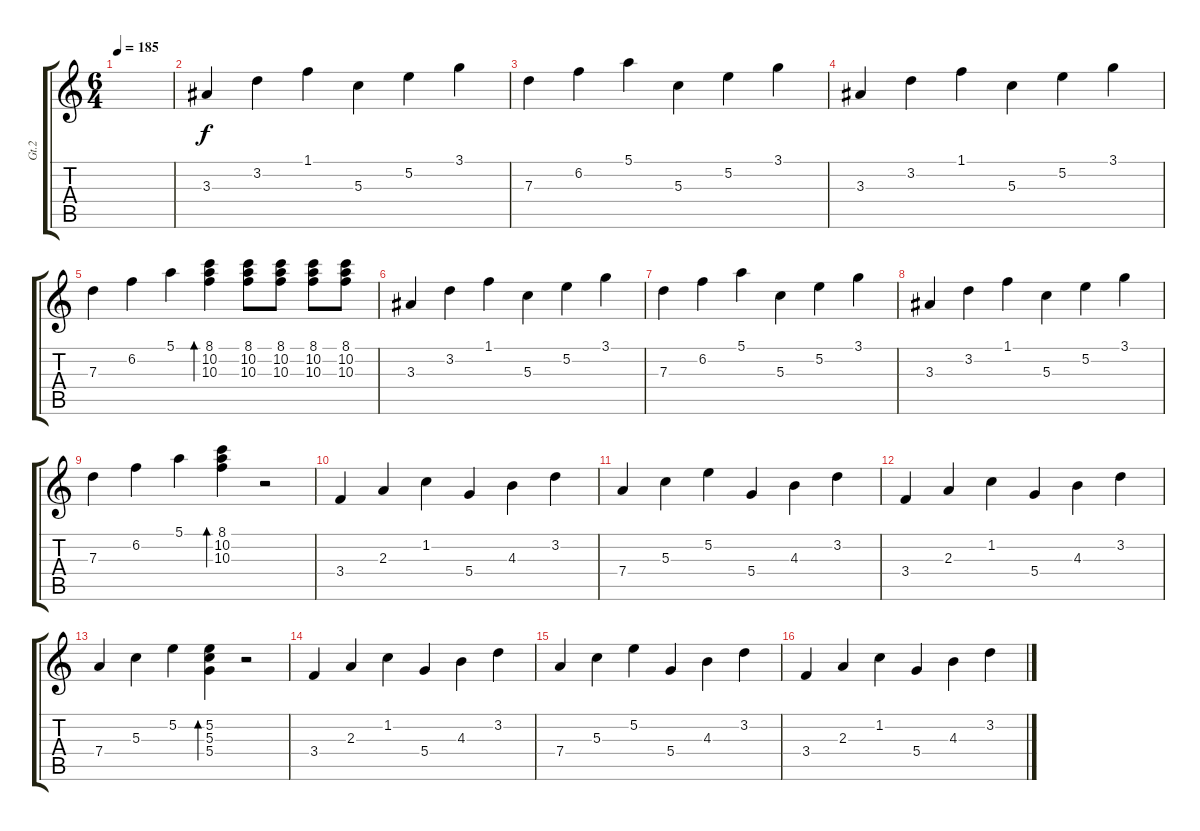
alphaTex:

\track ("Gt.2" "Gt.2") {instrument electricguitarclean}
\staff {score tabs}
\tuning (E4 B3 G3 D3 A2 E2) {hide}
\ts (6 4)
\tempo 185
\clef g2
\ks c
|
3.3.4{instrument electricguitarmuted} 3.2.4 1.1.4 5.3.4 5.2.4 3.1.4 |
7.3.4 6.2.4 5.1.4 5.3.4 5.2.4 3.1.4 |
3.3.4 3.2.4 1.1.4 5.3.4 5.2.4 3.1.4 |
7.3.4 6.2.4 5.1.4 (8.1 10.2 10.3).4{bd 240 instrument electricguitarjazz} (8.1 10.2 10.3).8 (8.1 10.2 10.3).8 (8.1 10.2 10.3).8 (8.1 10.2 10.3).8 |
3.3.4{instrument electricguitarmuted} 3.2.4 1.1.4 5.3.4 5.2.4 3.1.4 |
7.3.4 6.2.4 5.1.4 5.3.4 5.2.4 3.1.4 |
3.3.4 3.2.4 1.1.4 5.3.4 5.2.4 3.1.4 |
7.3.4 6.2.4 5.1.4 (8.1 10.2 10.3).4{bd 240 instrument electricguitarjazz} r.2 |
3.4.4 2.3.4 1.2.4 5.4.4 4.3.4 3.2.4 |
7.4.4 5.3.4 5.2.4 5.4.4 4.3.4 3.2.4 |
3.4.4 2.3.4 1.2.4 5.4.4 4.3.4 3.2.4 |
7.4.4 5.3.4 5.2.4 (5.2 5.3 5.4).4{bd 120} r.2 |
3.4.4 2.3.4 1.2.4 5.4.4 4.3.4 3.2.4 |
7.4.4 5.3.4 5.2.4 5.4.4 4.3.4 3.2.4 |
3.4.4 2.3.4 1.2.4 5.4.4 4.3.4 3.2.4
